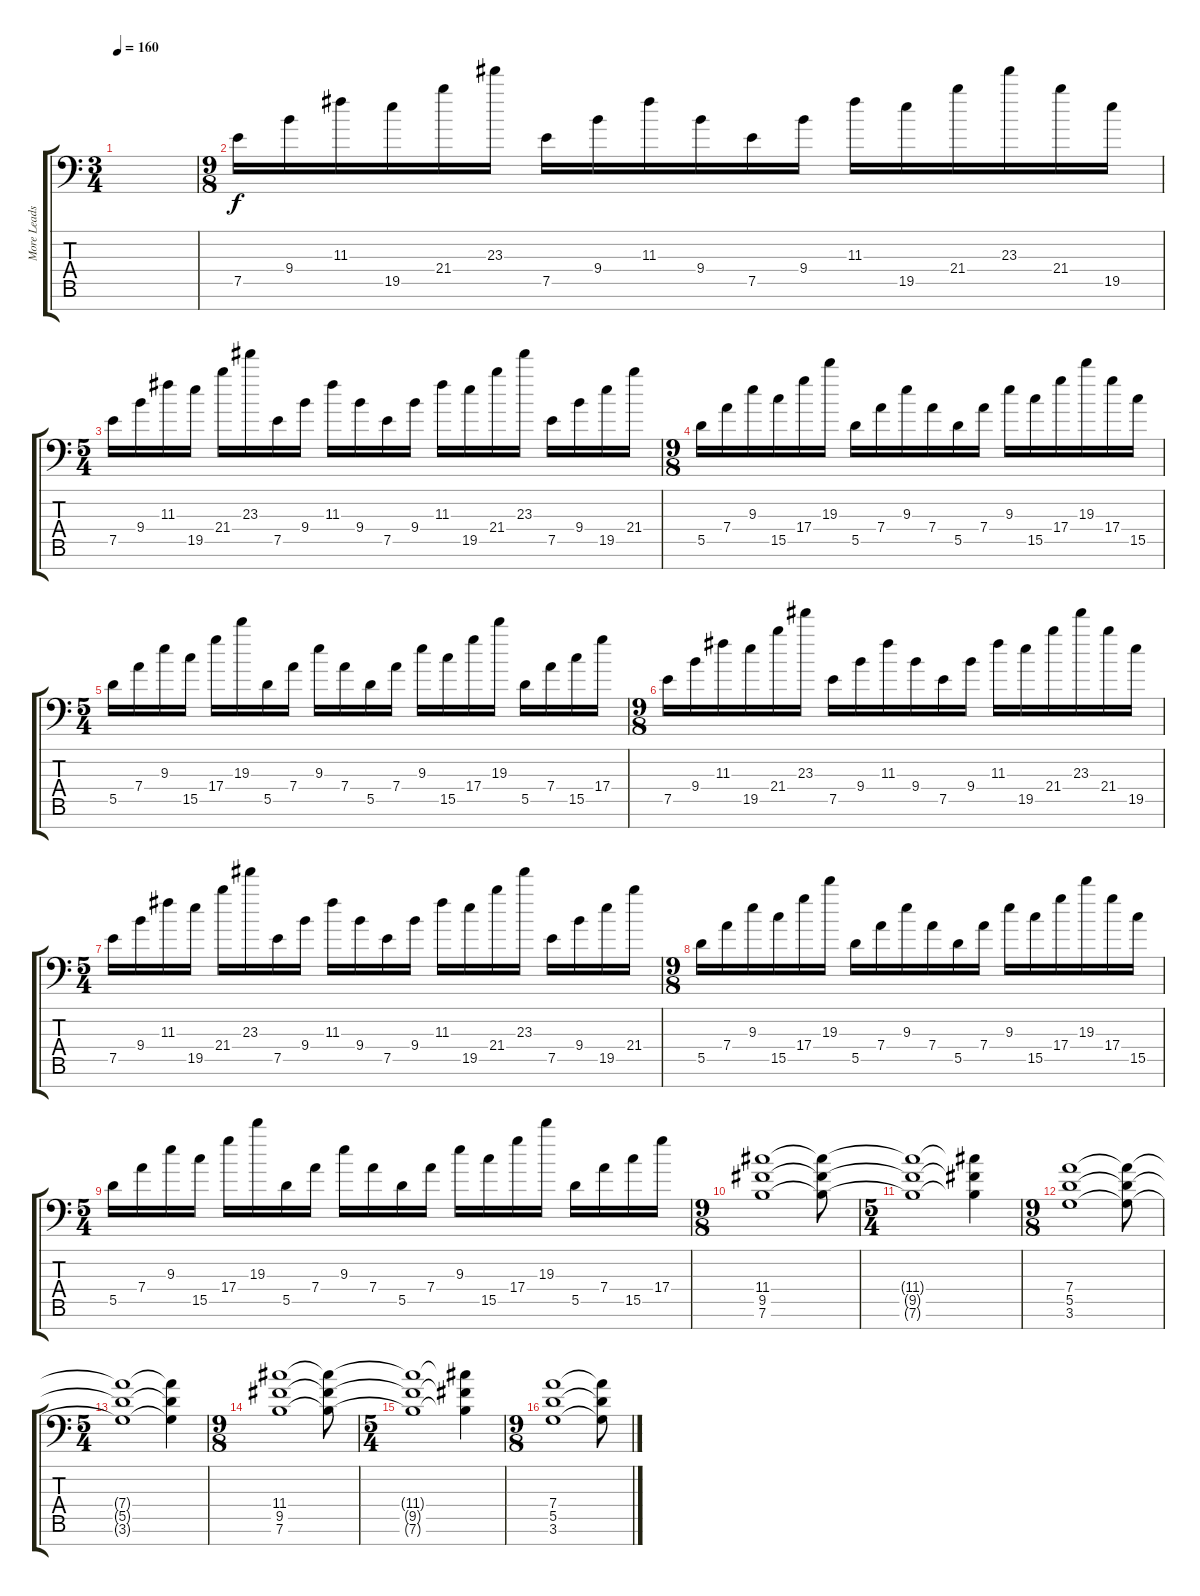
\track ("More Leads And Rhythms R" "More Leads") {instrument distortionguitar}
\staff {score tabs}
\tuning (E4 B3 G3 D3 A2 E2 A1) {hide}
\ts (3 4)
\tempo 160
\clef f4
\ks c
|
\ts (9 8)
7.5.16 9.4.16 11.3.16 19.5.16 21.4.16 23.3.16 7.5.16 9.4.16 11.3.16 9.4.16 7.5.16 9.4.16 11.3.16 19.5.16 21.4.16 23.3.16 21.4.16 19.5.16 |
\ts (5 4)
7.5.16 9.4.16 11.3.16 19.5.16 21.4.16 23.3.16 7.5.16 9.4.16 11.3.16 9.4.16 7.5.16 9.4.16 11.3.16 19.5.16 21.4.16 23.3.16 7.5.16 9.4.16 19.5.16 21.4.16 |
\ts (9 8)
5.5.16 7.4.16 9.3.16 15.5.16 17.4.16 19.3.16 5.5.16 7.4.16 9.3.16 7.4.16 5.5.16 7.4.16 9.3.16 15.5.16 17.4.16 19.3.16 17.4.16 15.5.16 |
\ts (5 4)
5.5.16 7.4.16 9.3.16 15.5.16 17.4.16 19.3.16 5.5.16 7.4.16 9.3.16 7.4.16 5.5.16 7.4.16 9.3.16 15.5.16 17.4.16 19.3.16 5.5.16 7.4.16 15.5.16 17.4.16 |
\ts (9 8)
7.5.16 9.4.16 11.3.16 19.5.16 21.4.16 23.3.16 7.5.16 9.4.16 11.3.16 9.4.16 7.5.16 9.4.16 11.3.16 19.5.16 21.4.16 23.3.16 21.4.16 19.5.16 |
\ts (5 4)
7.5.16 9.4.16 11.3.16 19.5.16 21.4.16 23.3.16 7.5.16 9.4.16 11.3.16 9.4.16 7.5.16 9.4.16 11.3.16 19.5.16 21.4.16 23.3.16 7.5.16 9.4.16 19.5.16 21.4.16 |
\ts (9 8)
5.5.16 7.4.16 9.3.16 15.5.16 17.4.16 19.3.16 5.5.16 7.4.16 9.3.16 7.4.16 5.5.16 7.4.16 9.3.16 15.5.16 17.4.16 19.3.16 17.4.16 15.5.16 |
\ts (5 4)
5.5.16 7.4.16 9.3.16 15.5.16 17.4.16 19.3.16 5.5.16 7.4.16 9.3.16 7.4.16 5.5.16 7.4.16 9.3.16 15.5.16 17.4.16 19.3.16 5.5.16 7.4.16 15.5.16 17.4.16 |
\ts (9 8)
(11.4 9.5 7.6).1 (11.4{t} 9.5{t} 7.6{t}).8 |
\ts (5 4)
(11.4{t} 9.5{t} 7.6{t}).1 (11.4{t} 9.5{t} 7.6{t}).4 |
\ts (9 8)
(7.4 5.5 3.6).1 (7.4{t} 5.5{t} 3.6{t}).8 |
\ts (5 4)
(7.4{t} 5.5{t} 3.6{t}).1 (7.4{t} 5.5{t} 3.6{t}).4 |
\ts (9 8)
(11.4 9.5 7.6).1 (11.4{t} 9.5{t} 7.6{t}).8 |
\ts (5 4)
(11.4{t} 9.5{t} 7.6{t}).1 (11.4{t} 9.5{t} 7.6{t}).4 |
\ts (9 8)
(7.4 5.5 3.6).1 (7.4{t} 5.5{t} 3.6{t}).8
